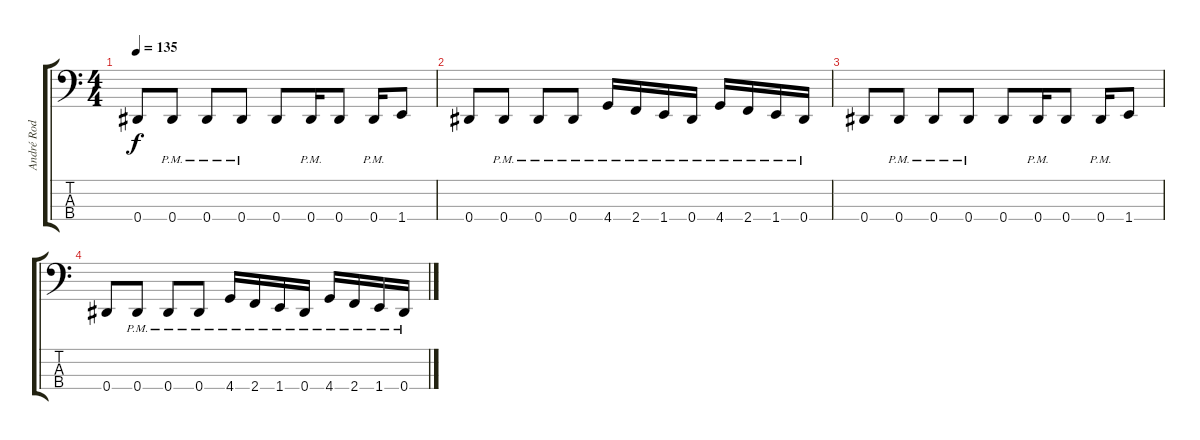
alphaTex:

\track ("André Rod" "André Rod") {instrument electricbassfinger}
\staff {score tabs}
\tuning (Gb2 Db2 Ab1 Eb1) {hide}
\ts (4 4)
\tempo 135
\clef f4
\ks c
0.4.8{dy f} 0.4{pm}.8 0.4{pm}.8 0.4{pm}.8 0.4.8 0.4{pm}.16 0.4.8 0.4{pm}.16 1.4.8 |
0.4.8 0.4{pm}.8 0.4{pm}.8 0.4{pm}.8 4.4{pm}.16 2.4{pm}.16 1.4{pm}.16 0.4{pm}.16 4.4{pm}.16 2.4{pm}.16 1.4{pm}.16 0.4{pm}.16 |
0.4.8 0.4{pm}.8 0.4{pm}.8 0.4{pm}.8 0.4.8 0.4{pm}.16 0.4.8 0.4{pm}.16 1.4.8 |
0.4.8 0.4{pm}.8 0.4{pm}.8 0.4{pm}.8 4.4{pm}.16 2.4{pm}.16 1.4{pm}.16 0.4{pm}.16 4.4{pm}.16 2.4{pm}.16 1.4{pm}.16 0.4{pm}.16
